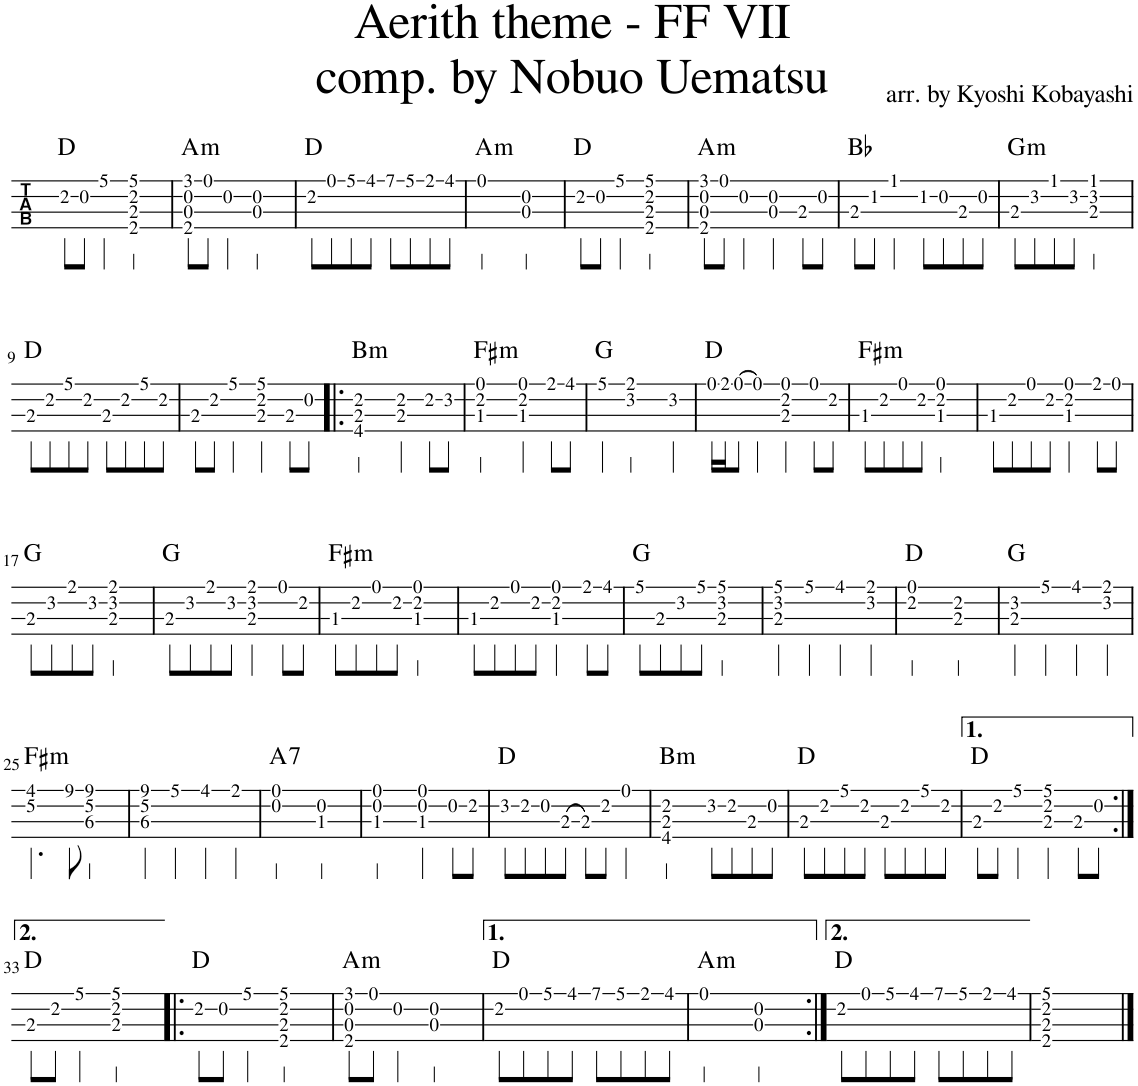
**kern	**harte
*part1	*part1
*staff1	*
*I"Ukulele	*
*I'Uk.	*
*stria4	*
*	*
*k[]	*
*M4/4	*
=1	=1
8f#X\L	D:maj
8e\J	.
4dd\	.
2a\ 2d\ 2f#\ 2dd\	.
=2	=2
!	!LO:H:kt=m
8a\ 8c\ 8e\ 8cc\L	A:min
8a\J	.
4e\	.
2c\ 2e\	.
=3	=3
8f#X\L	D:maj
8a\	.
8dd\	.
8cc#X\J	.
8ee\L	.
8dd\	.
8b\	.
8cc#\J	.
=4	=4
!	!LO:H:kt=m
2a\	A:min
2c\ 2e\	.
=5	=5
8f#X\L	D:maj
8e\J	.
4dd\	.
2a\ 2d\ 2f#\ 2dd\	.
=6	=6
!	!LO:H:kt=m
8a\ 8c\ 8e\ 8cc\L	A:min
8a\J	.
4e\	.
4c\ 4e\	.
8d\L	.
8e\J	.
=7	=7
8d\L	Bb:maj
8f\J	.
4b-X\	.
8f\L	.
8e\	.
8d\	.
8e\J	.
=8	=8
!	!LO:H:kt=m
8d\L	G:min
8g\	.
8b-X\	.
8g\J	.
2d\ 2g\ 2b-\	.
!!LO:LB:g=z
=9	=9
8d\L	D:maj
8f#X\	.
8dd\	.
8f#\J	.
8d\L	.
8f#\	.
8dd\	.
8f#\J	.
=10	=10
8d\L	.
8f#X\J	.
4dd\	.
4d\ 4f#\ 4dd\	.
8d\L	.
8e\J	.
=11!|:	=11!|:
!	!LO:H:kt=m
2b\ 2d\ 2f#X\	B:min
4d\ 4f#\	.
8f#\L	.
8g\J	.
=12	=12
!	!LO:H:kt=m
2c#X\ 2f#X\ 2a\	F#:min
4c#\ 4f#\ 4a\	.
8b\L	.
8cc#X\J	.
=13	=13
4dd\	G:maj
2g\ 2b\	.
4g\	.
=14	=14
16a\LL	D:maj
16b\J	.
[8a\J	.
4a\]	.
4d\ 4f#X\ 4a\	.
8a\L	.
8f#\J	.
=15	=15
!	!LO:H:kt=m
8c#X\L	F#:min
8f#X\	.
8a\	.
8f#\J	.
2c#\ 2f#\ 2a\	.
=16	=16
8c#X\L	.
8f#X\	.
8a\	.
8f#\J	.
4c#\ 4f#\ 4a\	.
8b\L	.
8a\J	.
!!LO:LB:g=z
=17	=17
8d\L	G:maj
8g\	.
8b\	.
8g\J	.
2d\ 2g\ 2b\	.
=18	=18
8d\L	G:maj
8g\	.
8b\	.
8g\J	.
4d\ 4g\ 4b\	.
8a\L	.
8f#X\J	.
=19	=19
!	!LO:H:kt=m
8c#X\L	F#:min
8f#X\	.
8a\	.
8f#\J	.
2c#\ 2f#\ 2a\	.
=20	=20
8c#X\L	.
8f#X\	.
8a\	.
8f#\J	.
4c#\ 4f#\ 4a\	.
8b\L	.
8cc#X\J	.
=21	=21
8dd\L	G:maj
8d\	.
8g\	.
8dd\J	.
2d\ 2g\ 2dd\	.
=22	=22
4d\ 4g\ 4dd\	.
4dd\	.
4cc#X\	.
4g\ 4b\	.
=23	=23
2f#X\ 2a\	D:maj
2d\ 2f#\	.
=24	=24
4d\ 4g\	G:maj
4dd\	.
4cc#X\	.
4g\ 4b\	.
!!LO:LB:g=z
=25	=25
!	!LO:H:kt=m
4.a\ 4.cc#X\	F#:min
8ff#X\	.
2f#X\ 2a\ 2ff#\	.
=26	=26
4f#X\ 4a\ 4ff#X\	.
4dd\	.
4cc#X\	.
4b\	.
=27	=27
!	!LO:H:kt=7
2e\ 2a\	A:7
2c#X\ 2e\	.
=28	=28
2c#X\ 2e\ 2a\	.
4c#\ 4e\ 4a\	.
8e\L	.
8f#X\J	.
=29	=29
8g\L	D:maj
8f#X\	.
8e\	.
[8d\J	.
8d\L]	.
8f#\J	.
4a\	.
=30	=30
!	!LO:H:kt=m
2b\ 2d\ 2f#X\	B:min
8g\L	.
8f#\	.
8d\	.
8e\J	.
=31	=31
8d\L	D:maj
8f#X\	.
8dd\	.
8f#\J	.
8d\L	.
8f#\	.
8dd\	.
8f#\J	.
=32	=32
8d\L	D:maj
8f#X\J	.
4dd\	.
4d\ 4f#\ 4dd\	.
8d\L	.
8e\J	.
!!LO:LB:g=z
=33:|!	=33:|!
8d\L	D:maj
8f#X\J	.
4dd\	.
2d\ 2f#\ 2dd\	.
=34!|:	=34!|:
8f#\L	D:maj
8e\J	.
4dd\	.
2a\ 2d\ 2f#X\ 2dd\	.
=35	=35
!	!LO:H:kt=m
8a\ 8c\ 8e\ 8cc\L	A:min
8a\J	.
4e\	.
2c\ 2e\	.
=36	=36
8f#X\L	D:maj
8a\	.
8dd\	.
8cc#X\J	.
8ee\L	.
8dd\	.
8b\	.
8cc#\J	.
=37	=37
!	!LO:H:kt=m
2a\	A:min
2c\ 2e\	.
=38:|!	=38:|!
8f#\L	D:maj
8a\	.
8dd\	.
8cc#X\J	.
8ee\L	.
8dd\	.
8b\	.
8cc#\J	.
=39	=39
1a 1d 1f#X 1dd	.
==	==
*-	*-
